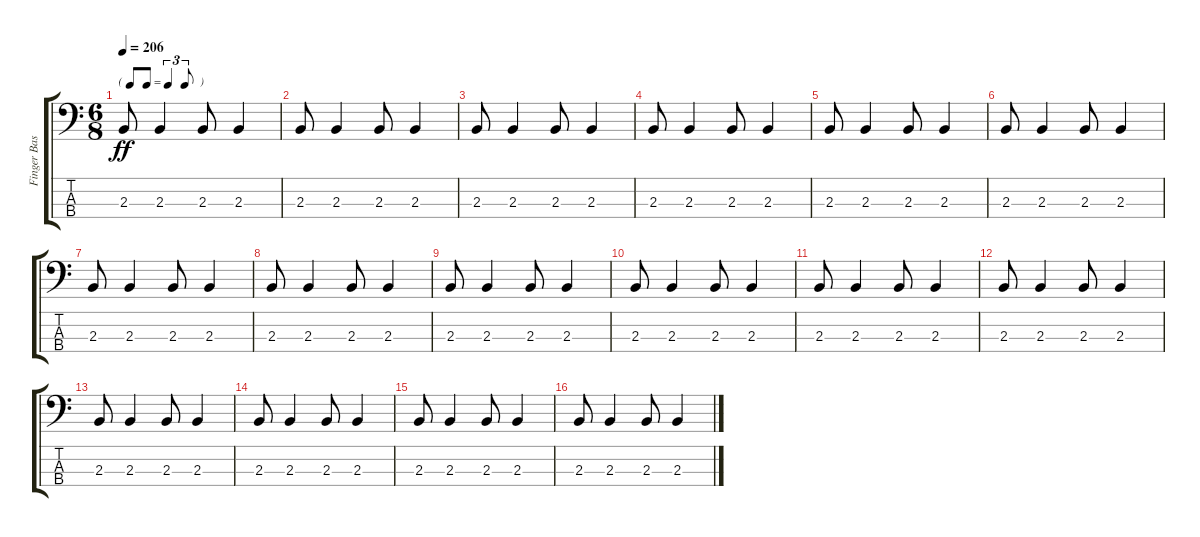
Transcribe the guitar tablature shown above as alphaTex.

\track ("Finger Bass LC" "Finger Bas") {instrument electricbassfinger}
\staff {score tabs}
\tuning (G2 D2 A1 E1) {hide}
\ts (6 8)
\tf triplet8th
\tempo 206
\clef f4
\ks c
2.3.8{dy ff} 2.3.4 2.3.8 2.3.4 |
2.3.8 2.3.4 2.3.8 2.3.4 |
2.3.8 2.3.4 2.3.8 2.3.4 |
2.3.8 2.3.4 2.3.8 2.3.4 |
2.3.8 2.3.4 2.3.8 2.3.4 |
2.3.8 2.3.4 2.3.8 2.3.4 |
2.3.8 2.3.4 2.3.8 2.3.4 |
2.3.8 2.3.4 2.3.8 2.3.4 |
2.3.8 2.3.4 2.3.8 2.3.4 |
2.3.8 2.3.4 2.3.8 2.3.4 |
2.3.8 2.3.4 2.3.8 2.3.4 |
2.3.8 2.3.4 2.3.8 2.3.4 |
2.3.8 2.3.4 2.3.8 2.3.4 |
2.3.8 2.3.4 2.3.8 2.3.4 |
2.3.8 2.3.4 2.3.8 2.3.4 |
2.3.8 2.3.4 2.3.8 2.3.4
